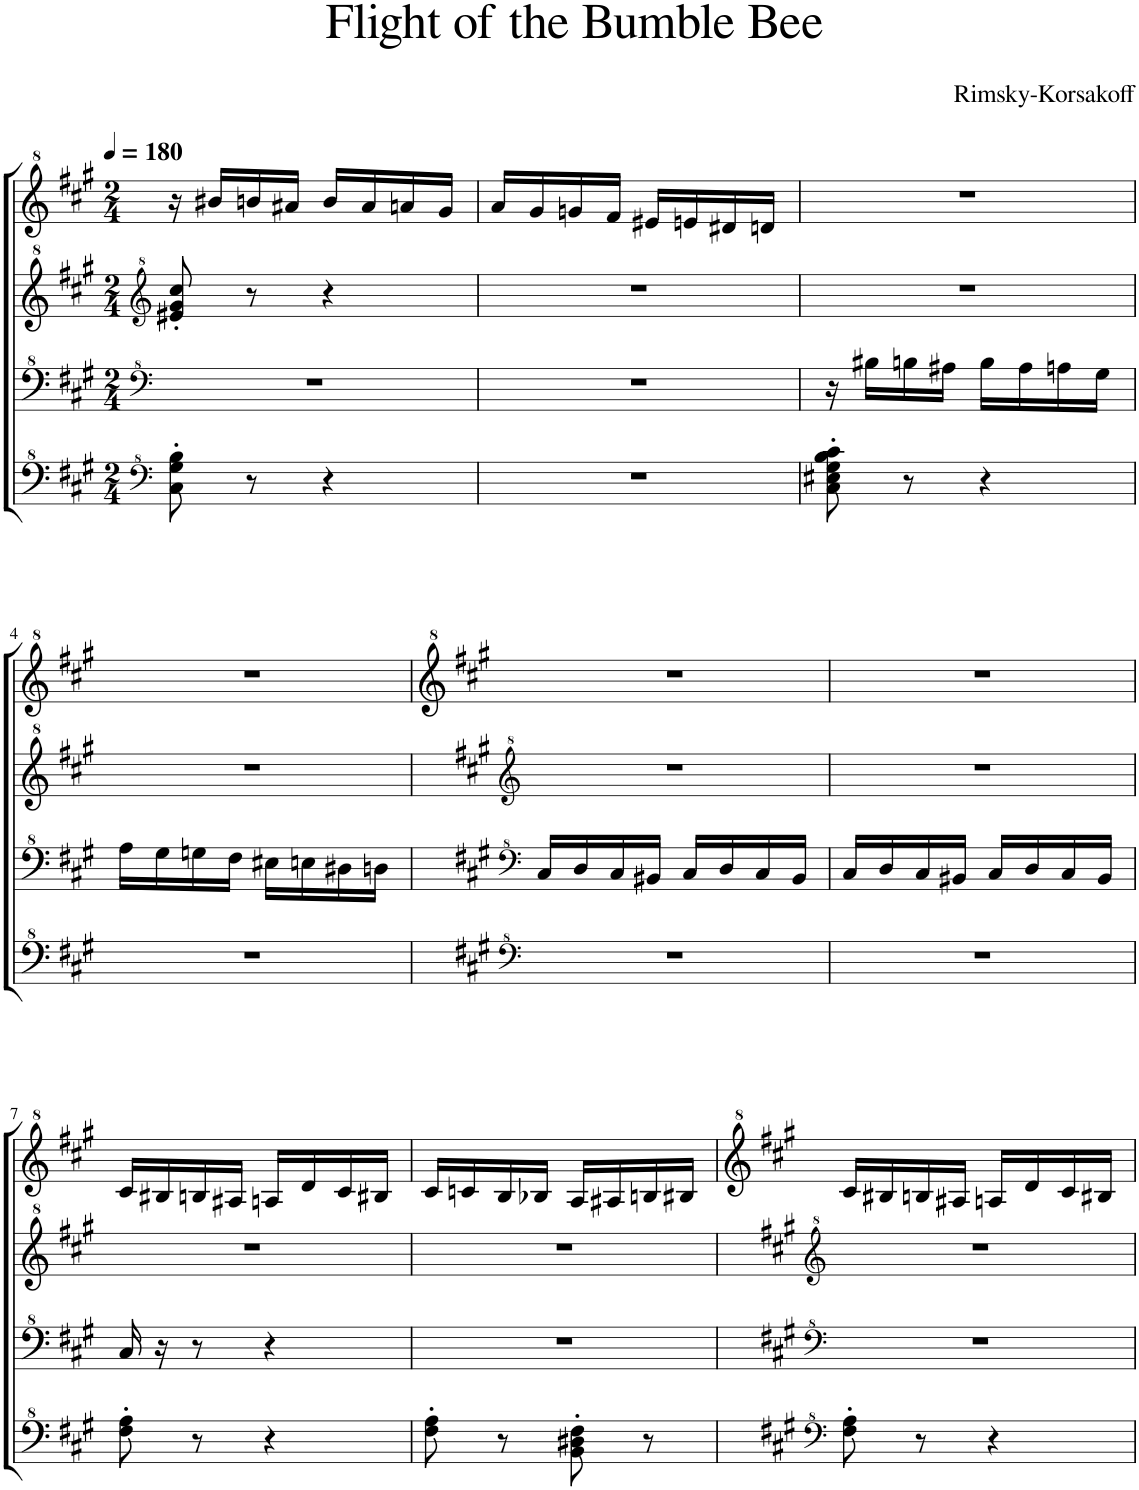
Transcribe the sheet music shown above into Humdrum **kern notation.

**kern	**kern	**kern	**kern
*part1	*part1	*part1	*part1
*staff4	*staff3	*staff2	*staff1
*I"Model III	*	*	*
*clefF^4	*clefF^4	*clefG^2	*clefG^2
*k[f#c#g#]	*k[f#c#g#]	*k[f#c#g#]	*k[f#c#g#]
*M2/4	*M2/4	*M2/4	*M2/4
*MM180	*MM180	*MM180	*MM180
=1	=1	=1	=1
8c#\' 8g#\' 8b\'	2r	8ee#X/' 8gg#/' 8ccc#/'	16r
.	.	.	16bb#X/LL
8r	.	8r	16bbn/
.	.	.	16aa#X/JJ
4r	.	4r	16bb/LL
.	.	.	16aa#/
.	.	.	16aan/
.	.	.	16gg#/JJ
=2	=2	=2	=2
2r	2r	2r	16aa/LL
.	.	.	16gg#/
.	.	.	16ggn/
.	.	.	16ff#/JJ
.	.	.	16ee#X/LL
.	.	.	16een/
.	.	.	16dd#X/
.	.	.	16ddn/JJ
=3	=3	=3	=3
8c#\' 8e#X\' 8g#\' 8b\' 8cc#\'	16r	2r	2r
.	16b#X\LL	.	.
8r	16bn\	.	.
.	16a#X\JJ	.	.
4r	16b\LL	.	.
.	16a#\	.	.
.	16an\	.	.
.	16g#\JJ	.	.
!!LO:LB:g=z
=4	=4	=4	=4
2r	16a\LL	2r	2r
.	16g#\	.	.
.	16gn\	.	.
.	16f#\JJ	.	.
.	16e#X\LL	.	.
.	16en\	.	.
.	16d#X\	.	.
.	16dn\JJ	.	.
=5	=5	=5	=5
*clefF^4	*clefF^4	*clefG^2	*
*k[f#c#g#]	*k[f#c#g#]	*k[f#c#g#]	*k[f#c#g#]
2r	16c#/LL	2r	2r
.	16d/	.	.
.	16c#/	.	.
.	16B#X/JJ	.	.
.	16c#/LL	.	.
.	16d/	.	.
.	16c#/	.	.
.	16B#/JJ	.	.
=6	=6	=6	=6
2r	16c#/LL	2r	2r
.	16d/	.	.
.	16c#/	.	.
.	16B#X/JJ	.	.
.	16c#/LL	.	.
.	16d/	.	.
.	16c#/	.	.
.	16B#/JJ	.	.
!!LO:LB:g=z
=7	=7	=7	=7
8f#\' 8a\'	16c#/	2r	16cc#/LL
.	16r	.	16b#X/
8r	8r	.	16bn/
.	.	.	16a#X/JJ
4r	4r	.	16an/LL
.	.	.	16dd/
.	.	.	16cc#/
.	.	.	16b#X/JJ
=8	=8	=8	=8
8f#\' 8a\'	2r	2r	16cc#/LL
.	.	.	16ccn/
8r	.	.	16b/
.	.	.	16b-X/JJ
8B\' 8d#X\' 8f#\'	.	.	16a/LL
.	.	.	16a#X/
8r	.	.	16bn/
.	.	.	16b#X/JJ
=9	=9	=9	=9
*clefF^4	*clefF^4	*clefG^2	*
*k[f#c#g#]	*k[f#c#g#]	*k[f#c#g#]	*k[f#c#g#]
8f#\' 8a\'	2r	2r	16cc#/LL
.	.	.	16b#X/
8r	.	.	16bn/
.	.	.	16a#X/JJ
4r	.	.	16an/LL
.	.	.	16dd/
.	.	.	16cc#/
.	.	.	16b#X/JJ
=	=	=	=
*-	*-	*-	*-
